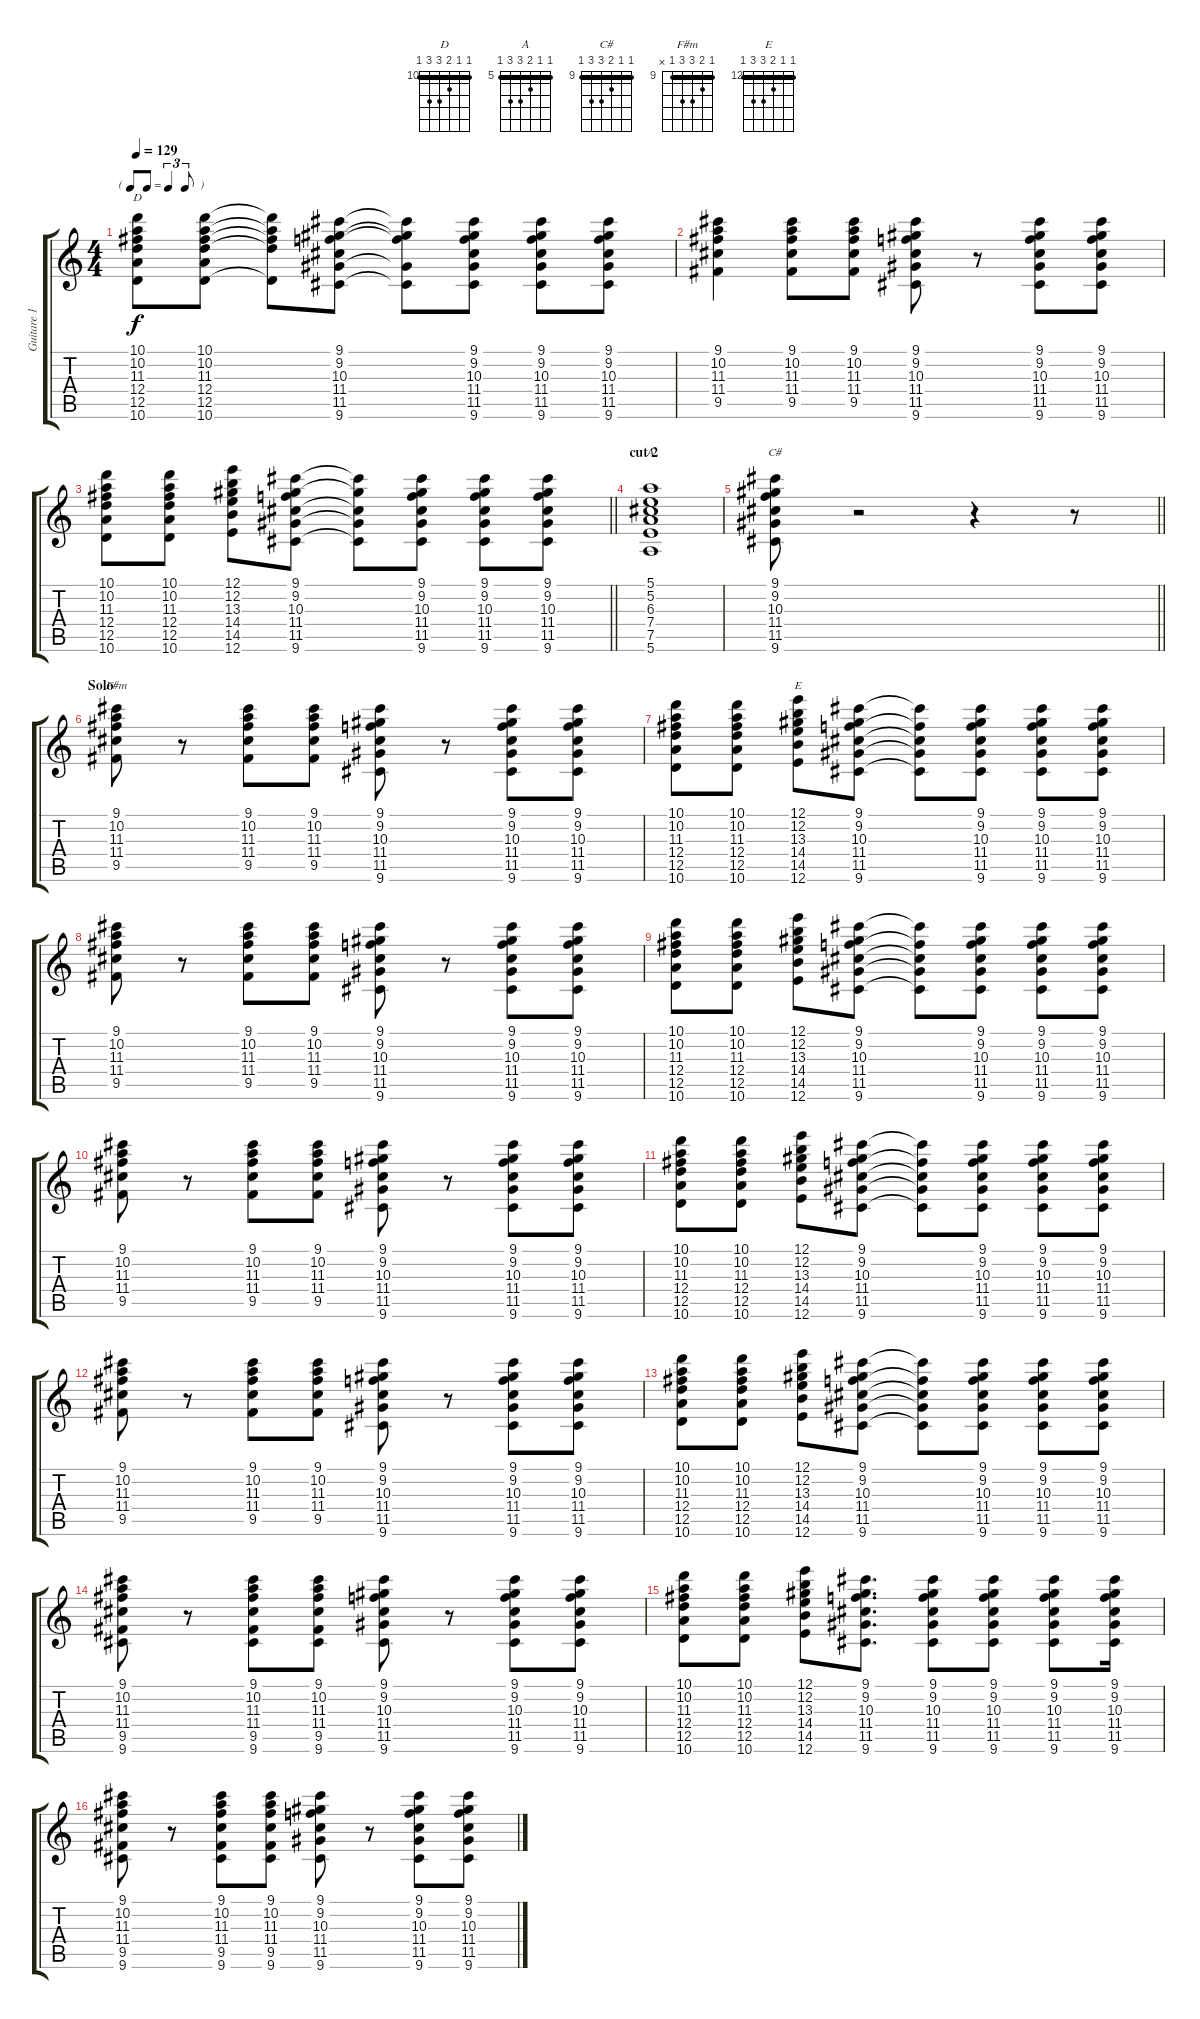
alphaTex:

\track ("Guitare 1" "Guitare 1") {instrument overdrivenguitar}
\staff {score tabs}
\tuning (E4 B3 G3 D3 A2 E2) {hide}
\chord ("D" 10 10 11 12 12 10) {firstfret 10 barre 10}
\chord ("A" 5 5 6 7 7 5) {firstfret 5 barre 5}
\chord ("C#" 9 9 10 11 11 9) {firstfret 9 barre 9}
\chord ("F#m" 9 10 11 11 9 x) {firstfret 9 barre 9}
\chord ("E" 12 12 13 14 14 12) {firstfret 12 barre 12}
\ts (4 4)
\tf triplet8th
\tempo 129
\clef g2
\ks c
(10.1 10.2 11.3 12.4 12.5 10.6).8{ch "D" dy f} (10.1 10.2 11.3 12.4 12.5 10.6).8 (10.1{t} 10.2{t} 11.3{t} 12.4{t} 10.6{t}).8 (9.1 9.2 10.3 11.4 11.5 9.6).8 (9.1{t} 9.2{t} 10.3{t} 11.5{t} 9.6{t}).8 (9.1 9.2 10.3 11.4 11.5 9.6).8 (9.1 9.2 10.3 11.4 11.5 9.6).8 (9.1 9.2 10.3 11.4 11.5 9.6).8 |
(9.1 10.2 11.3 11.4 9.5).4 (9.1 10.2 11.3 11.4 9.5).8 (9.1 10.2 11.3 11.4 9.5).8 (9.1 9.2 10.3 11.4 11.5 9.6).8 r.8 (9.1 9.2 10.3 11.4 11.5 9.6).8 (9.1 9.2 10.3 11.4 11.5 9.6).8 |
\barLineRight lightlight
(10.1 10.2 11.3 12.4 12.5 10.6).8 (10.1 10.2 11.3 12.4 12.5 10.6).8 (12.1 12.2 13.3 14.4 14.5 12.6).8 (9.1 9.2 10.3 11.4 11.5 9.6).8 (9.1{t} 9.2{t} 11.4{t} 11.5{t} 9.6{t}).8 (9.1 9.2 10.3 11.4 11.5 9.6).8 (9.1 9.2 10.3 11.4 11.5 9.6).8 (9.1 9.2 10.3 11.4 11.5 9.6).8 |
\section ("" "cut 2")
(5.1 5.2 6.3 7.4 7.5 5.6).1{ch "A"} |
\barLineRight lightlight
(9.1 9.2 10.3 11.4 11.5 9.6).8{ch "C#"} r.2 r.4 r.8 |
\section ("" "Solo")
(9.1 10.2 11.3 11.4 9.5).8{ch "F#m"} r.8 (9.1 10.2 11.3 11.4 9.5).8 (9.1 10.2 11.3 11.4 9.5).8 (9.1 9.2 10.3 11.4 11.5 9.6).8 r.8 (9.1 9.2 10.3 11.4 11.5 9.6).8 (9.1 9.2 10.3 11.4 11.5 9.6).8 |
(10.1 10.2 11.3 12.4 12.5 10.6).8 (10.1 10.2 11.3 12.4 12.5 10.6).8 (12.1 12.2 13.3 14.4 14.5 12.6).8{ch "E"} (9.1 9.2 10.3 11.4 11.5 9.6).8 (9.1{t} 10.3{t} 11.4{t} 11.5{t} 9.6{t}).8 (9.1 9.2 10.3 11.4 11.5 9.6).8 (9.1 9.2 10.3 11.4 11.5 9.6).8 (9.1 9.2 10.3 11.4 11.5 9.6).8 |
(9.1 10.2 11.3 11.4 9.5).8 r.8 (9.1 10.2 11.3 11.4 9.5).8 (9.1 10.2 11.3 11.4 9.5).8 (9.1 9.2 10.3 11.4 11.5 9.6).8 r.8 (9.1 9.2 10.3 11.4 11.5 9.6).8 (9.1 9.2 10.3 11.4 11.5 9.6).8 |
(10.1 10.2 11.3 12.4 12.5 10.6).8 (10.1 10.2 11.3 12.4 12.5 10.6).8 (12.1 12.2 13.3 14.4 14.5 12.6).8 (9.1 9.2 10.3 11.4 11.5 9.6).8 (9.1{t} 10.3{t} 11.4{t} 11.5{t} 9.6{t}).8 (9.1 9.2 10.3 11.4 11.5 9.6).8 (9.1 9.2 10.3 11.4 11.5 9.6).8 (9.1 9.2 10.3 11.4 11.5 9.6).8 |
(9.1 10.2 11.3 11.4 9.5).8 r.8 (9.1 10.2 11.3 11.4 9.5).8 (9.1 10.2 11.3 11.4 9.5).8 (9.1 9.2 10.3 11.4 11.5 9.6).8 r.8 (9.1 9.2 10.3 11.4 11.5 9.6).8 (9.1 9.2 10.3 11.4 11.5 9.6).8 |
(10.1 10.2 11.3 12.4 12.5 10.6).8 (10.1 10.2 11.3 12.4 12.5 10.6).8 (12.1 12.2 13.3 14.4 14.5 12.6).8 (9.1 9.2 10.3 11.4 11.5 9.6).8 (9.1{t} 10.3{t} 11.4{t} 11.5{t} 9.6{t}).8 (9.1 9.2 10.3 11.4 11.5 9.6).8 (9.1 9.2 10.3 11.4 11.5 9.6).8 (9.1 9.2 10.3 11.4 11.5 9.6).8 |
(9.1 10.2 11.3 11.4 9.5).8 r.8 (9.1 10.2 11.3 11.4 9.5).8 (9.1 10.2 11.3 11.4 9.5).8 (9.1 9.2 10.3 11.4 11.5 9.6).8 r.8 (9.1 9.2 10.3 11.4 11.5 9.6).8 (9.1 9.2 10.3 11.4 11.5 9.6).8 |
(10.1 10.2 11.3 12.4 12.5 10.6).8 (10.1 10.2 11.3 12.4 12.5 10.6).8 (12.1 12.2 13.3 14.4 14.5 12.6).8 (9.1 9.2 10.3 11.4 11.5 9.6).8 (9.1{t} 10.3{t} 11.4{t} 11.5{t} 9.6{t}).8 (9.1 9.2 10.3 11.4 11.5 9.6).8 (9.1 9.2 10.3 11.4 11.5 9.6).8 (9.1 9.2 10.3 11.4 11.5 9.6).8 |
(9.1 10.2 11.3 11.4 9.5 9.6).8 r.8 (9.1 10.2 11.3 11.4 9.5 9.6).8 (9.1 10.2 11.3 11.4 9.5 9.6).8 (9.1 9.2 10.3 11.4 11.5 9.6).8 r.8 (9.1 9.2 10.3 11.4 11.5 9.6).8 (9.1 9.2 10.3 11.4 11.5 9.6).8 |
(10.1 10.2 11.3 12.4 12.5 10.6).8 (10.1 10.2 11.3 12.4 12.5 10.6).8 (12.1 12.2 13.3 14.4 14.5 12.6).8 (9.1 9.2 10.3 11.4 11.5 9.6).8{d} (9.1 9.2 10.3 11.4 11.5 9.6).8 (9.1 9.2 10.3 11.4 11.5 9.6).8 (9.1 9.2 10.3 11.4 11.5 9.6).8 (9.1 9.2 10.3 11.4 11.5 9.6).16 |
(9.1 10.2 11.3 11.4 9.5 9.6).8 r.8 (9.1 10.2 11.3 11.4 9.5 9.6).8 (9.1 10.2 11.3 11.4 9.5 9.6).8 (9.1 9.2 10.3 11.4 11.5 9.6).8 r.8 (9.1 9.2 10.3 11.4 11.5 9.6).8 (9.1 9.2 10.3 11.4 11.5 9.6).8
